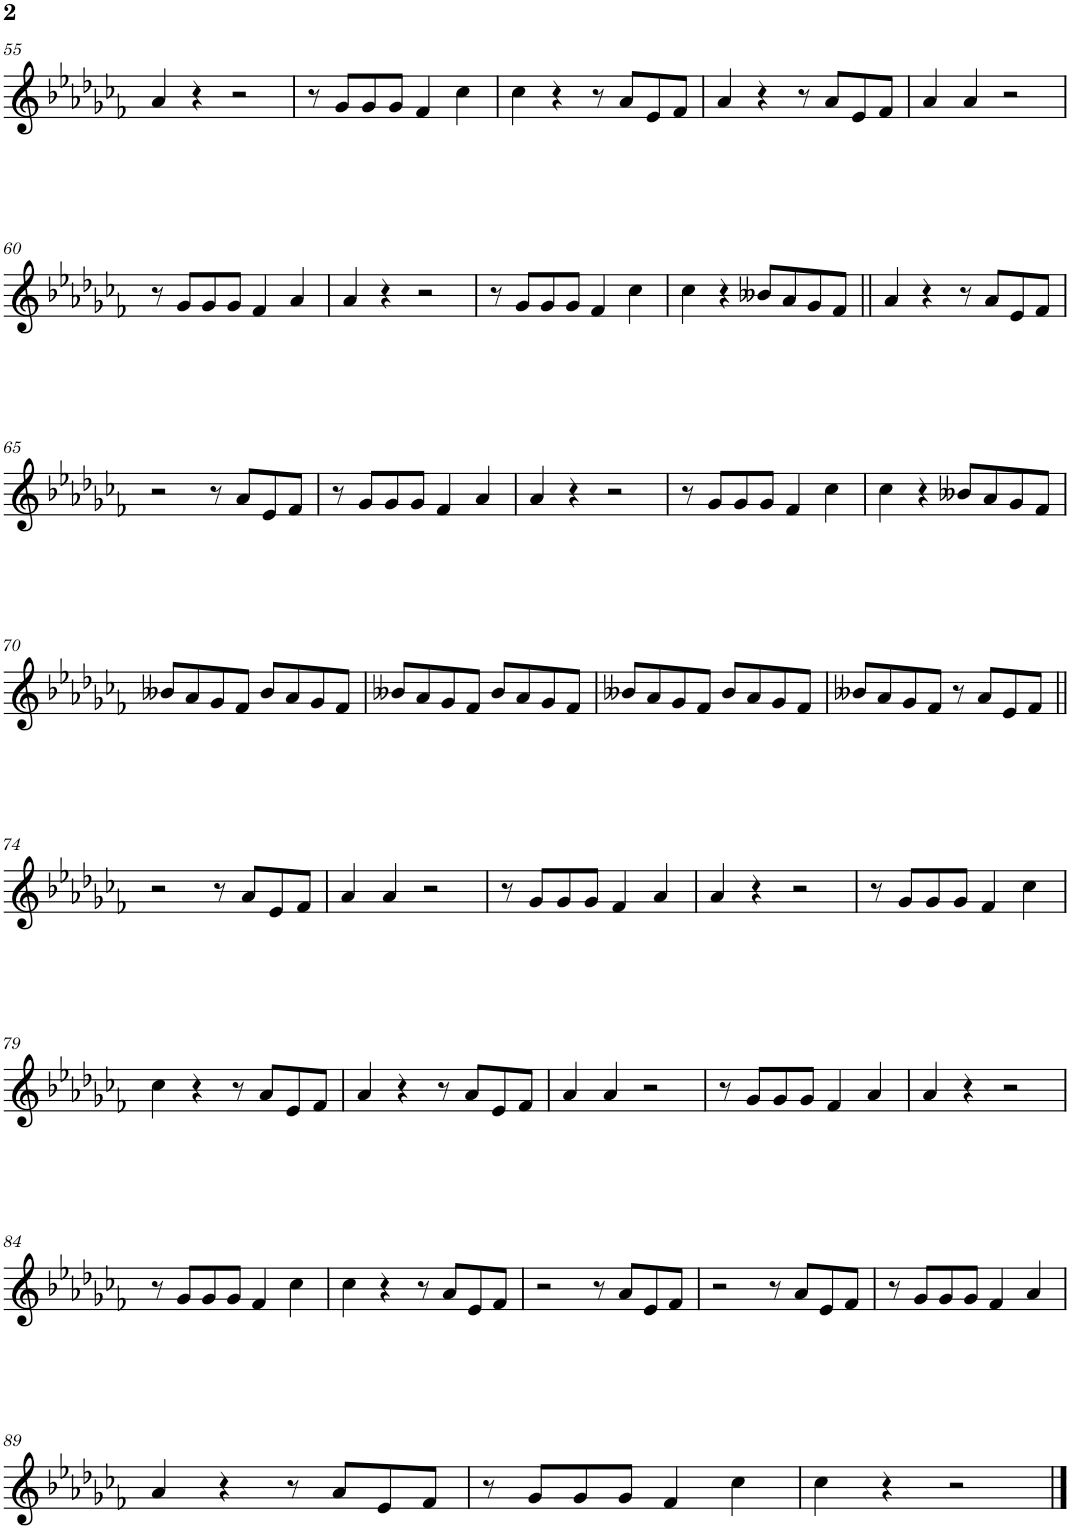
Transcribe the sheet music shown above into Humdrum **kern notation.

**kern
*part1
*staff1
*I"Bb Trumpet
*I'Bb Tpt.
!!LO:PB:g=z
*clefG2
*Trd1c2
*k[b-e-a-d-g-c-f-]
*M4/4
=55
4a-/
4r
2r
=56
8r
8g-/L
8g-/
8g-/J
4f-/
4cc-\
=57
4cc-\
4r
8r
8a-/L
8e-/
8f-/J
=58
4a-/
4r
8r
8a-/L
8e-/
8f-/J
=59
4a-/
4a-/
2r
!!LO:LB:g=z
=60
8r
8g-/L
8g-/
8g-/J
4f-/
4a-/
=61
4a-/
4r
2r
=62
8r
8g-/L
8g-/
8g-/J
4f-/
4cc-\
=63
4cc-\
4r
8b--X/L
8a-/
8g-/
8f-/J
=64||
4a-/
4r
8r
8a-/L
8e-/
8f-/J
!!LO:LB:g=z
=65
2r
8r
8a-/L
8e-/
8f-/J
=66
8r
8g-/L
8g-/
8g-/J
4f-/
4a-/
=67
4a-/
4r
2r
=68
8r
8g-/L
8g-/
8g-/J
4f-/
4cc-\
=69
4cc-\
4r
8b--X/L
8a-/
8g-/
8f-/J
!!LO:LB:g=z
=70
8b--X/L
8a-/
8g-/
8f-/J
8b--/L
8a-/
8g-/
8f-/J
=71
8b--X/L
8a-/
8g-/
8f-/J
8b--/L
8a-/
8g-/
8f-/J
=72
8b--X/L
8a-/
8g-/
8f-/J
8b--/L
8a-/
8g-/
8f-/J
=73
8b--X/L
8a-/
8g-/
8f-/J
8r
8a-/L
8e-/
8f-/J
!!LO:LB:g=z
=74||
2r
8r
8a-/L
8e-/
8f-/J
=75
4a-/
4a-/
2r
=76
8r
8g-/L
8g-/
8g-/J
4f-/
4a-/
=77
4a-/
4r
2r
=78
8r
8g-/L
8g-/
8g-/J
4f-/
4cc-\
!!LO:LB:g=z
=79
4cc-\
4r
8r
8a-/L
8e-/
8f-/J
=80
4a-/
4r
8r
8a-/L
8e-/
8f-/J
=81
4a-/
4a-/
2r
=82
8r
8g-/L
8g-/
8g-/J
4f-/
4a-/
=83
4a-/
4r
2r
!!LO:LB:g=z
=84
8r
8g-/L
8g-/
8g-/J
4f-/
4cc-\
=85
4cc-\
4r
8r
8a-/L
8e-/
8f-/J
=86
2r
8r
8a-/L
8e-/
8f-/J
=87
2r
8r
8a-/L
8e-/
8f-/J
=88
8r
8g-/L
8g-/
8g-/J
4f-/
4a-/
!!LO:LB:g=z
=89
4a-/
4r
8r
8a-/L
8e-/
8f-/J
=90
8r
8g-/L
8g-/
8g-/J
4f-/
4cc-\
=91
4cc-\
4r
2r
==
*-
